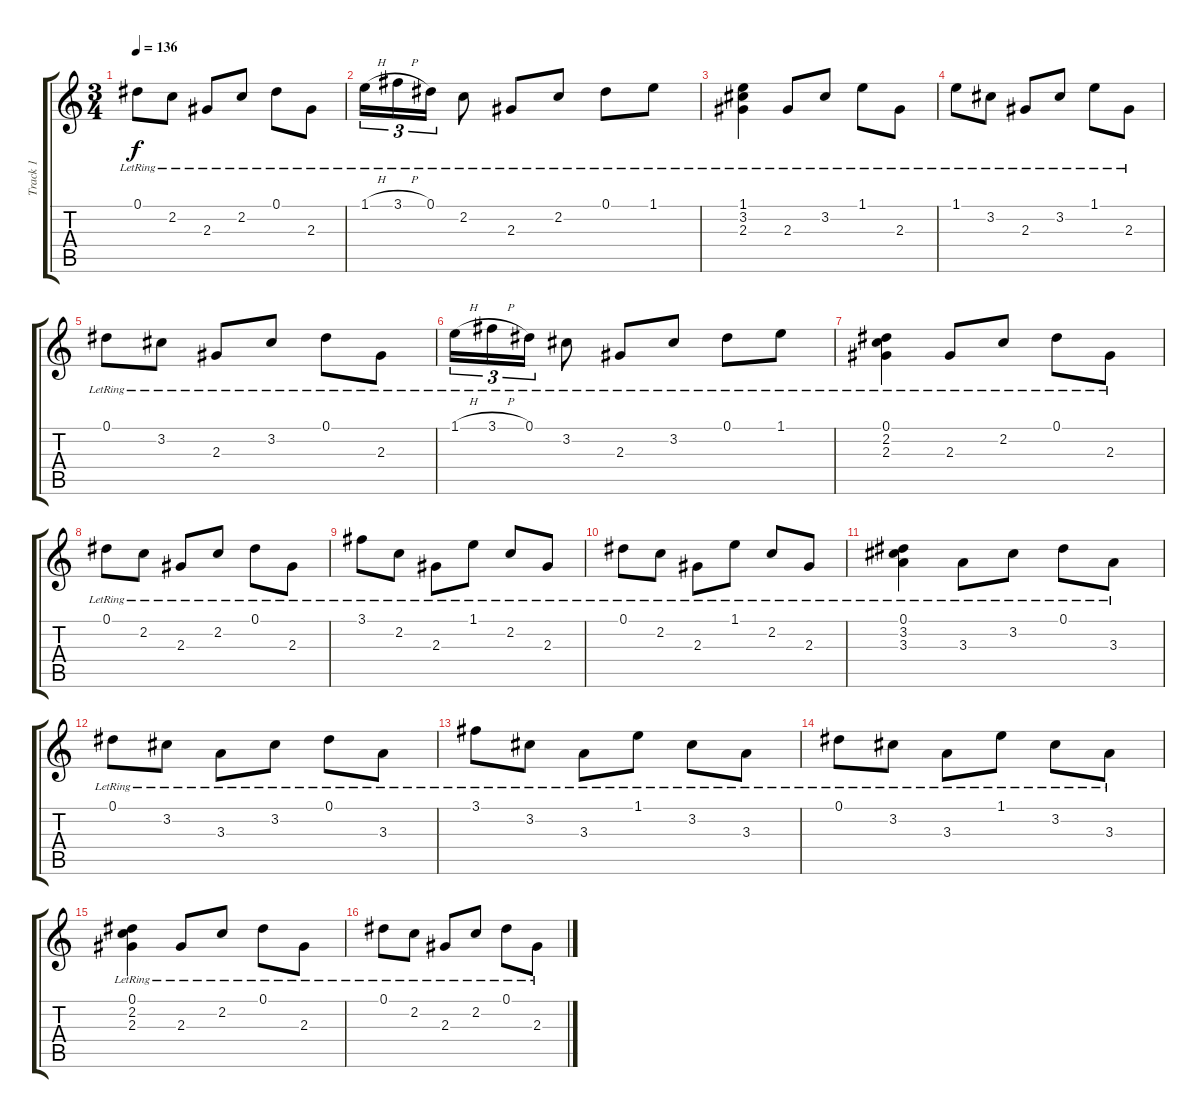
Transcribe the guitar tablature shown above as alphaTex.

\track ("Track 1" "Track 1") {instrument electricguitarjazz}
\staff {score tabs}
\tuning (Eb4 Bb3 Gb3 Db3 Ab2 Db2) {hide}
\ts (3 4)
\tempo 136
\clef g2
\ks c
0.1{lr}.8{dy f} 2.2{lr}.8 2.3{lr}.8 2.2{lr}.8 0.1{lr}.8 2.3{lr}.8 |
1.1{h lr}.16{tu (3 2)} 3.1{h lr}.16{tu (3 2)} 0.1{lr}.16{tu (3 2)} 2.2{lr}.8 2.3{lr}.8 2.2{lr}.8 0.1{lr}.8 1.1{lr}.8 |
(1.1{lr} 3.2{lr} 2.3{lr}).4 2.3{lr}.8 3.2{lr}.8 1.1{lr}.8 2.3{lr}.8 |
1.1{lr}.8 3.2{lr}.8 2.3{lr}.8 3.2{lr}.8 1.1{lr}.8 2.3{lr}.8 |
0.1{lr}.8 3.2{lr}.8 2.3{lr}.8 3.2{lr}.8 0.1{lr}.8 2.3{lr}.8 |
1.1{h lr}.16{tu (3 2)} 3.1{h lr}.16{tu (3 2)} 0.1{lr}.16{tu (3 2)} 3.2{lr}.8 2.3{lr}.8 3.2{lr}.8 0.1{lr}.8 1.1{lr}.8 |
(0.1{lr} 2.2{lr} 2.3{lr}).4 2.3{lr}.8 2.2{lr}.8 0.1{lr}.8 2.3{lr}.8 |
0.1{lr}.8 2.2{lr}.8 2.3{lr}.8 2.2{lr}.8 0.1{lr}.8 2.3{lr}.8 |
3.1{lr}.8 2.2{lr}.8 2.3{lr}.8 1.1{lr}.8 2.2{lr}.8 2.3{lr}.8 |
0.1{lr}.8 2.2{lr}.8 2.3{lr}.8 1.1{lr}.8 2.2{lr}.8 2.3{lr}.8 |
(0.1{lr} 3.2{lr} 3.3{lr}).4 3.3{lr}.8 3.2{lr}.8 0.1{lr}.8 3.3{lr}.8 |
0.1{lr}.8 3.2{lr}.8 3.3{lr}.8 3.2{lr}.8 0.1{lr}.8 3.3{lr}.8 |
3.1{lr}.8 3.2{lr}.8 3.3{lr}.8 1.1{lr}.8 3.2{lr}.8 3.3{lr}.8 |
0.1{lr}.8 3.2{lr}.8 3.3{lr}.8 1.1{lr}.8 3.2{lr}.8 3.3{lr}.8 |
(0.1{lr} 2.2{lr} 2.3{lr}).4 2.3{lr}.8 2.2{lr}.8 0.1{lr}.8 2.3{lr}.8 |
0.1{lr}.8 2.2{lr}.8 2.3{lr}.8 2.2{lr}.8 0.1{lr}.8 2.3{lr}.8
